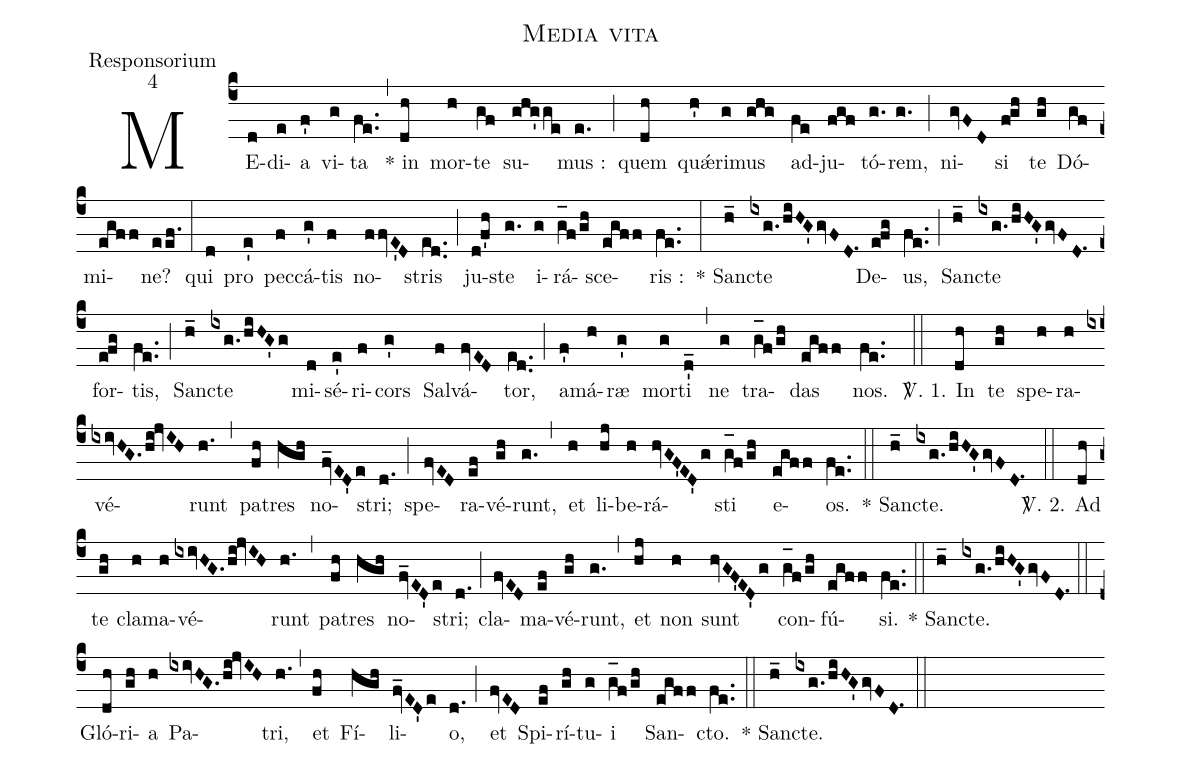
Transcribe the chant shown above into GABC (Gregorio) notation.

name:Media vita;
office-part:Responsorium;
mode:4;
%%
(c4) ME(d)di(e)a(f') vi(g)ta(fe..) (,) * in(dh) mor(h)te(gf) su(ghg'ge)mus :(e.) (;) quem(dh) qu<sp>'ae</sp>(h')ri(g)mus(ghg) ad(fe)ju(fgf)tó(g.)rem,(g.) (;) ni(gvFD)si(fgh) te(gh) Dó(gf)mi(egff)ne?(eef.) (:) qui(d) pro(e') pec(f)cá(g')tis(f) no(ffvE'D)stris(ed..) (;) ju(d!f'h)ste(g.) i(g)rá(g_[oh:h]f/gh)sce(egff)ris :(fe..) (:) * San(h_)cte(ixg./hiHG'gvFD.1) De(efg)us,(fe..) (;) San(h_)cte(ixg./hiHG'gvFD.1) for(efg)tis,(fe..) (;) San(h_)cte(ixg./hiHG'g) mi(d)sé(e')ri(f)cors(g') Sal(f)vá(fvED)tor,(ed..) (;) a(f')má(h)ræ(g') mor(g)ti(d'_) (,) ne(g) tra(g_[oh:h]f/gh)das(egff) nos.(fe..) (::)
<sp>V/</sp>. 1. In(dh) te(gh) spe(h)ra(h)vé(ixivHG.hi!jvIH)runt(h.) (,) pa(fh)tres(hgh) no(fv_ED'e)stri;(d.) (;) spe(fvED)ra(ef)vé(gh)runt,(g.) (,) et(h) li(hj)be(h)rá(hvGF'ED'g)sti(g_[oh:h]f/gh) e(egff)os.(fe..) (::) * San(h_)cte.(ixg./hiHG'gvFD.1) (::)
<sp>V/</sp>. 2. Ad(dh) te(gh) cla(h)ma(h)vé(ixivHG.hi!jvIH)runt(h.) (,) pa(fh)tres(hgh) no(fv_ED'e)stri;(d.) (;) cla(fvED)ma(ef)vé(gh)runt,(g.) (,) et(hj) non(h) sunt(hvGF'ED'g) con(g_[oh:h]f/gh)fú(egff)si.(fe..) (::) * San(h_)cte.(ixg./hiHG'gvFD.1) (::)
Gló(dh)ri(gh)a(h) Pa(ixivHG.hi!jvIH)tri,(h.) (,) et(fh) Fí(hgh)li(fv_ED'e)o,(d.) (;) et(fvED) Spi(ef)rí(gh)tu(g)i(g_[oh:h]f/gh) San(egff)cto.(fe..) (::) * San(h_)cte.(ixg./hiHG'gvFD.1) (::)
